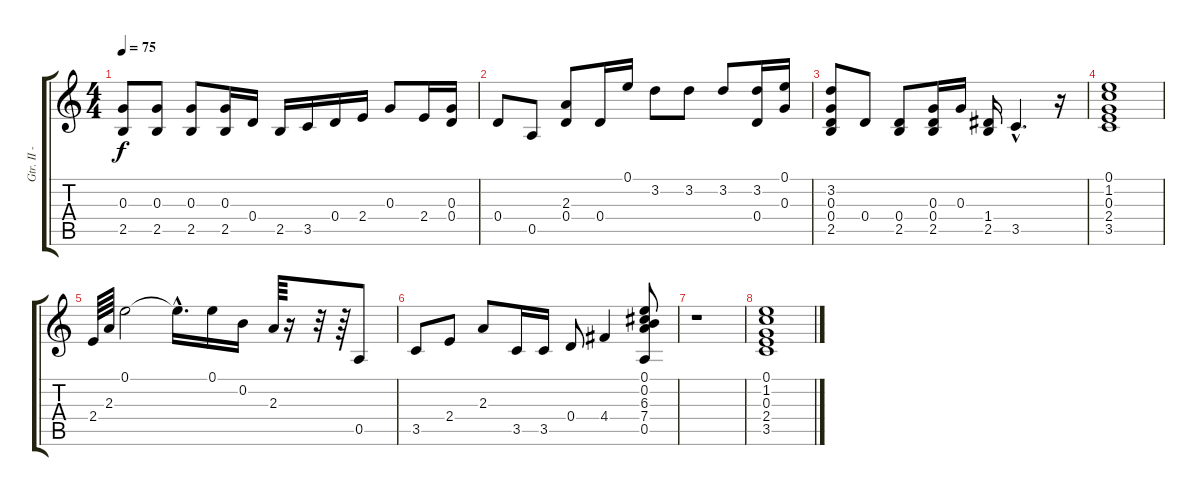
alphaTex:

\track ("Gtr. II - Acoustic" "Gtr. II - ") {instrument acousticguitarnylon}
\staff {score tabs}
\tuning (E4 B3 G3 D3 A2 E2) {hide}
\ts (4 4)
\tempo 75
\clef g2
\ks c
(0.3 2.5).8{dy f} (0.3 2.5).8 (0.3 2.5).8 (0.3 2.5).16 0.4.16 2.5.16 3.5.16 0.4.16 2.4.16 0.3.8 2.4.16 (0.3 0.4).16 |
0.4.8 0.5.8 (2.3 0.4).8 0.4.16 0.1.16 3.2.8 3.2.8 3.2.8 (3.2 0.4).16 (0.1 0.3).16 |
(3.2 0.3 0.4 2.5).8 0.4.8 (0.4 2.5).8 (0.3 0.4 2.5).16 0.3.16 (1.4 2.5).16 3.5{hac}.4{d} r.16 |
(0.1 1.2 0.3 2.4 3.5).1 |
2.4.64 2.3.64 0.1.2 0.1{hac t}.16{d} 0.1.16 0.2.16 2.3.64 r.16 r.32 r.64 0.5.8 |
3.5.8 2.4.8 2.3.8 3.5.16 3.5.16 0.4.8 4.4.4 (0.1 0.2 6.3 7.4 0.5).8 |
r.1 |
(0.1 1.2 0.3 2.4 3.5).1
